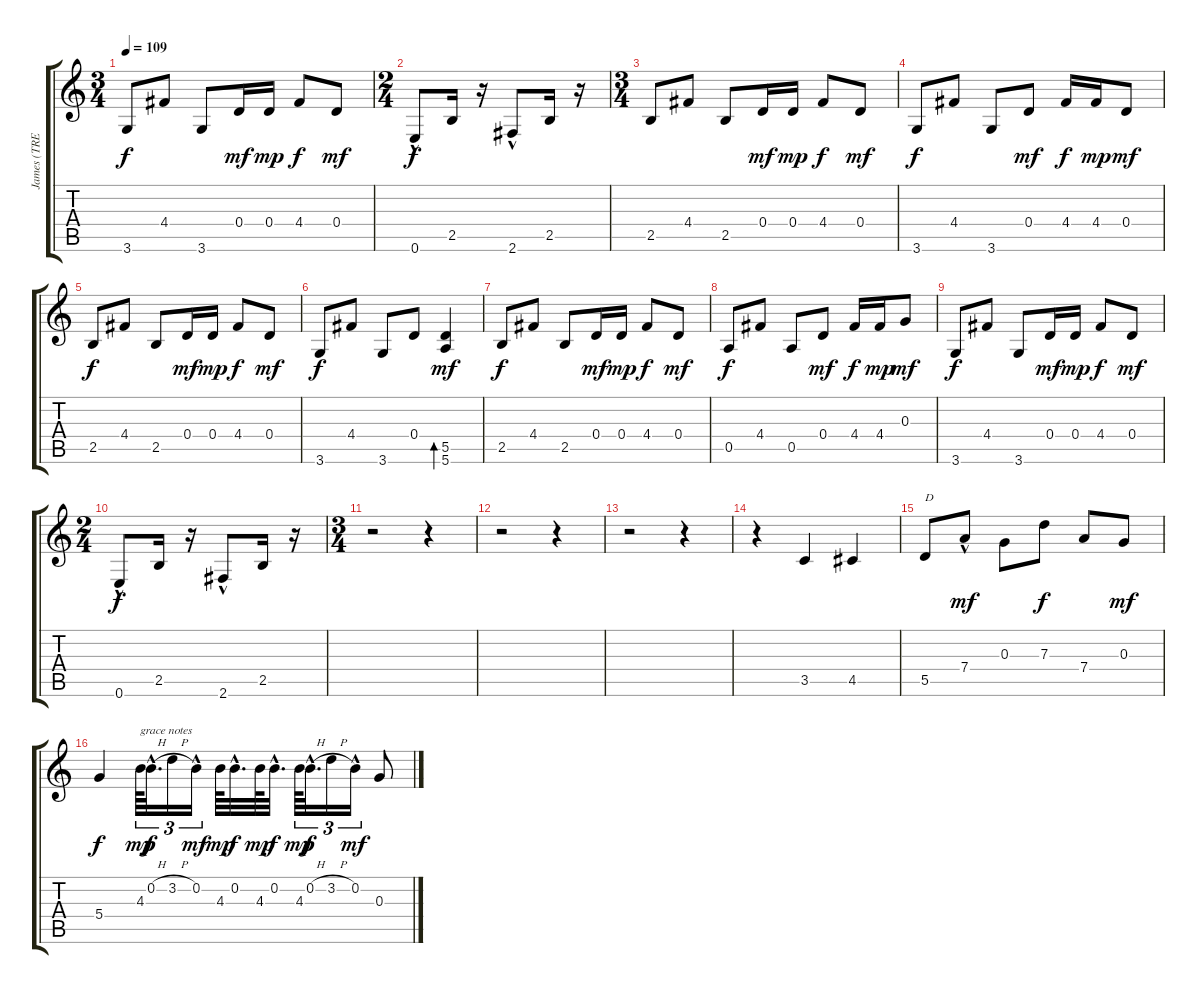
\track ("James (TREBBLE)" "James (TRE") {instrument electricguitarclean}
\staff {score tabs}
\tuning (E4 B3 G3 D3 A2 E2) {hide}
\ts (3 4)
\tempo 109
\clef g2
\ks c
3.6.8{dy f} 4.4.8 3.6.8 0.4.16{dy mf} 0.4.16{dy mp} 4.4.8{dy f} 0.4.8{dy mf} |
\ts (2 4)
0.6{hac}.8{dy f} 2.5.16 r.16 2.6{hac}.8 2.5.16 r.16 |
\ts (3 4)
2.5.8 4.4.8 2.5.8 0.4.16{dy mf} 0.4.16{dy mp} 4.4.8{dy f} 0.4.8{dy mf} |
3.6.8{dy f} 4.4.8 3.6.8 0.4.8{dy mf} 4.4.16{dy f} 4.4.16{dy mp} 0.4.8{dy mf} |
2.5.8{dy f} 4.4.8 2.5.8 0.4.16{dy mf} 0.4.16{dy mp} 4.4.8{dy f} 0.4.8{dy mf} |
3.6.8{dy f} 4.4.8 3.6.8 0.4.8 (5.5 5.6).4{bd 240 dy mf} |
2.5.8{dy f} 4.4.8 2.5.8 0.4.16{dy mf} 0.4.16{dy mp} 4.4.8{dy f} 0.4.8{dy mf} |
0.5.8{dy f} 4.4.8 0.5.8 0.4.8{dy mf} 4.4.16{dy f} 4.4.16{dy mp} 0.3.8{dy mf} |
3.6.8{dy f} 4.4.8 3.6.8 0.4.16{dy mf} 0.4.16{dy mp} 4.4.8{dy f} 0.4.8{dy mf} |
\ts (2 4)
0.6{hac}.8{dy f} 2.5.16 r.16 2.6{hac}.8 2.5.16 r.16 |
\ts (3 4)
r.2 r.4 |
r.2 r.4 |
r.2 r.4 |
r.4 3.5.4 4.5.4 |
5.5.8{txt "D"} 7.4{hac}.8{dy mf} 0.3.8 7.3.8{dy f} 7.4.8 0.3.8{dy mf} |
5.4.4{dy f} 4.3.64{tu (3 2) txt "grace notes" dy mp} 0.2{h hac}.32{d tu (3 2) dy f} 3.2{h}.16{tu (3 2)} 0.2{hac}.16{tu (3 2) dy mf} 4.3.64{dy mp} 0.2{hac}.32{d dy f} 4.3.64{dy mp} 0.2{hac}.32{d dy f} 4.3.64{tu (3 2) dy mp} 0.2{h hac}.32{d tu (3 2) dy f} 3.2{h}.16{tu (3 2)} 0.2{hac}.16{tu (3 2) dy mf} 0.3.8
